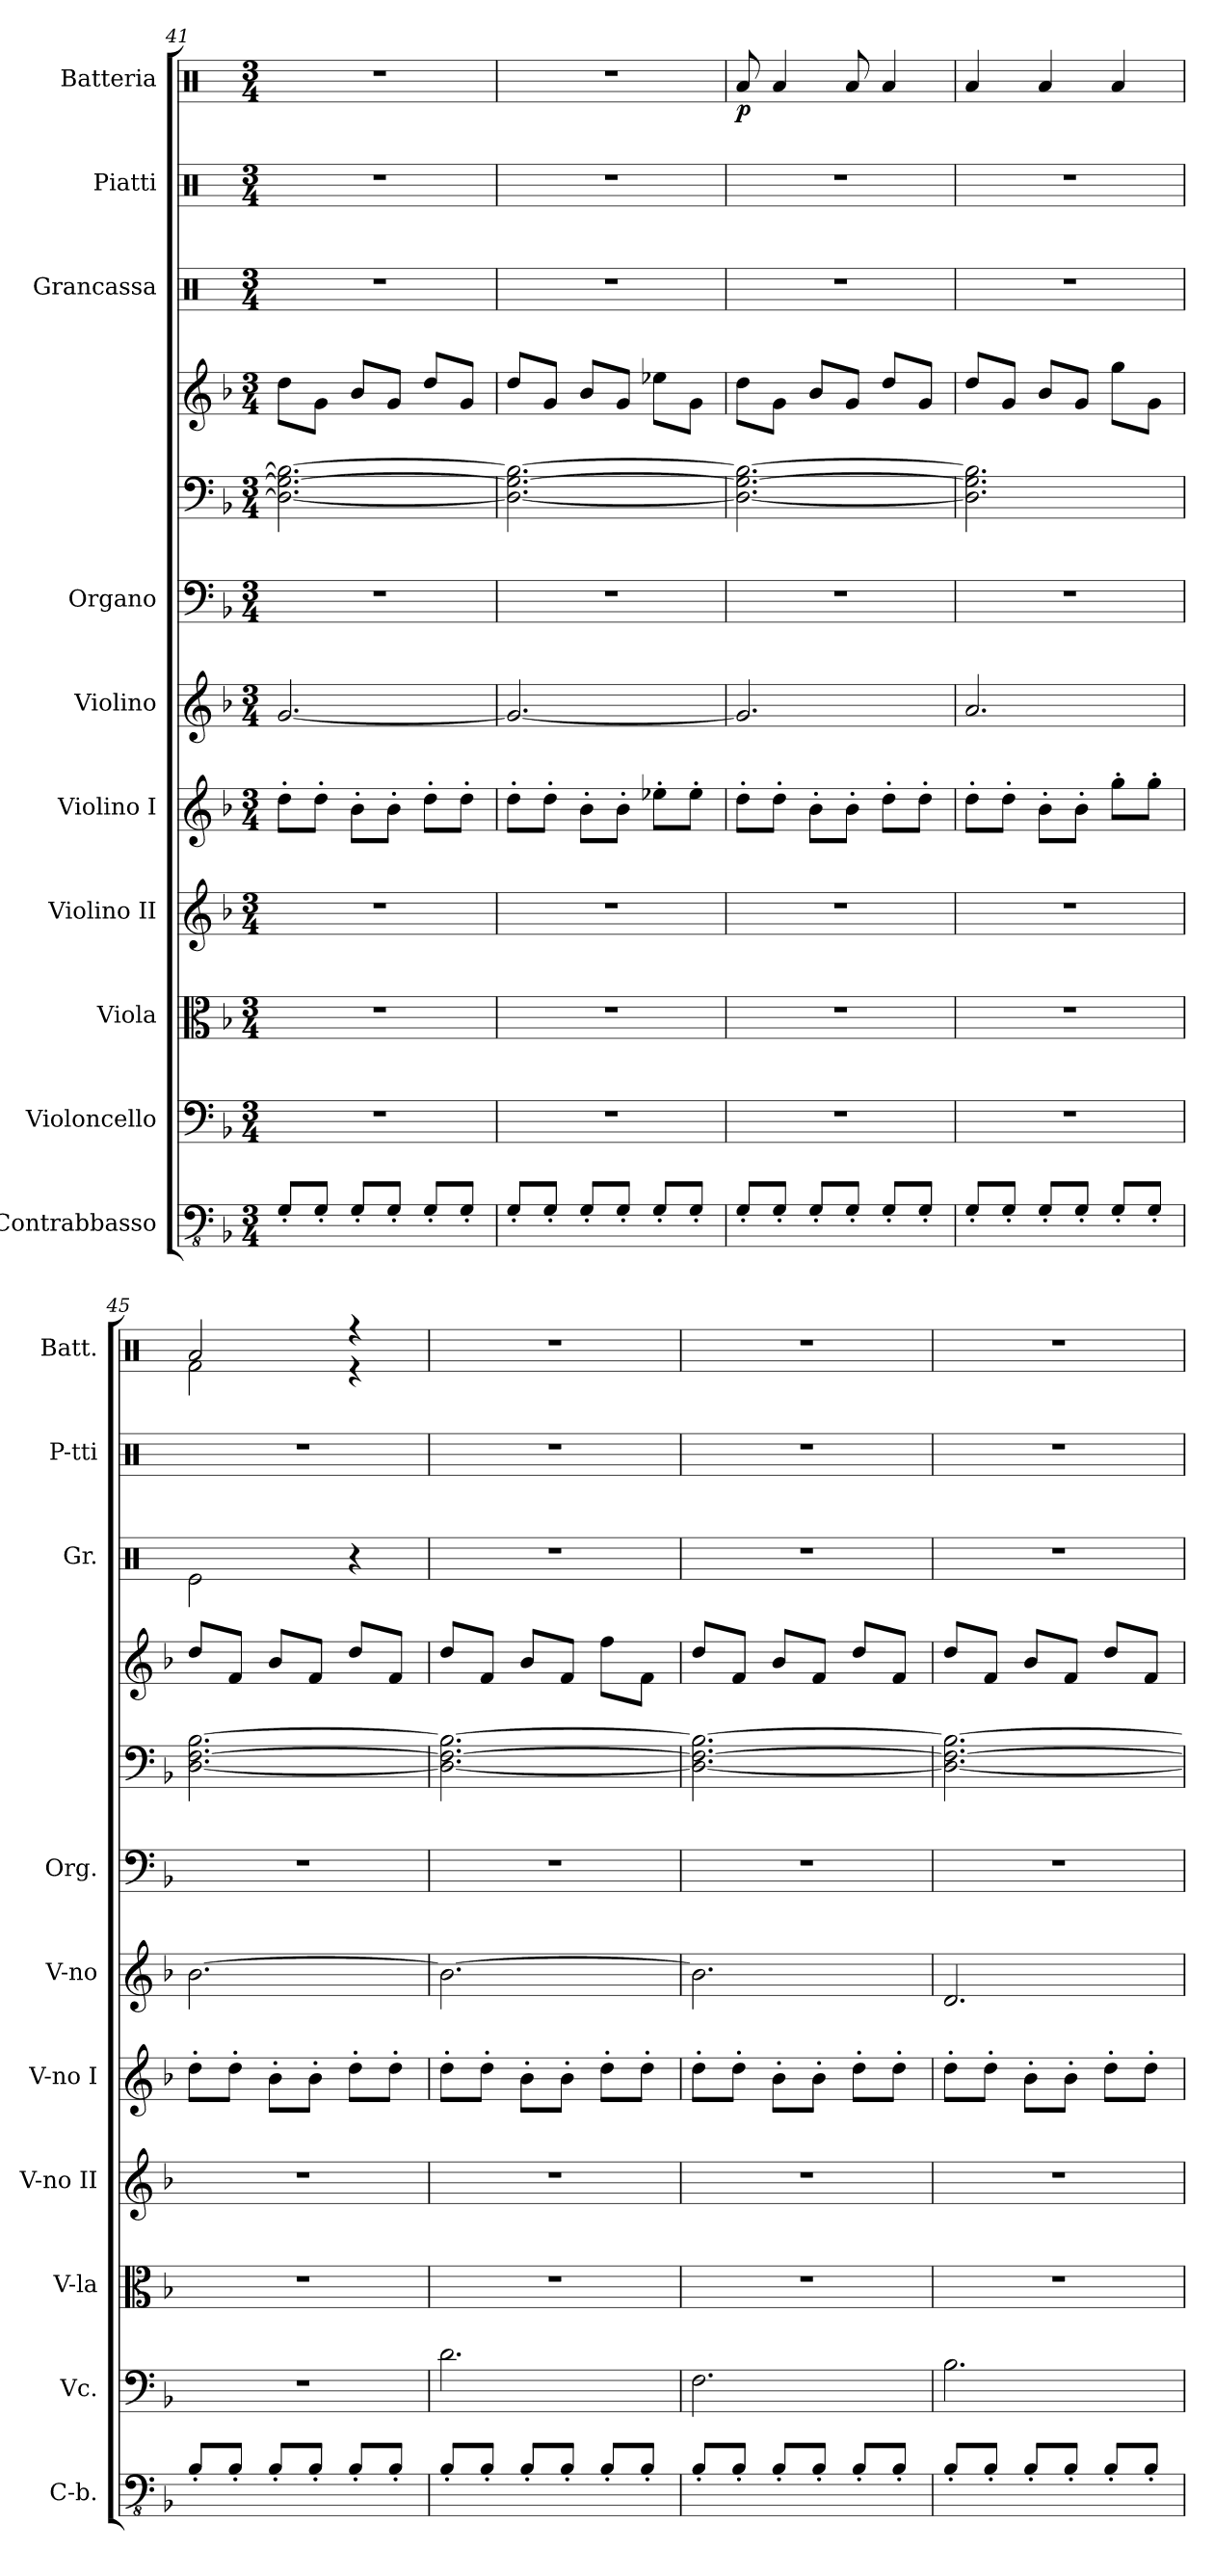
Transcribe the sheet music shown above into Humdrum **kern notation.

**kern	**kern	**kern	**kern	**kern	**kern	**kern	**kern	**kern	**kern	**kern	**kern	**dynam
*part10	*part9	*part8	*part7	*part6	*part5	*part4	*part4	*part4	*part3	*part2	*part1	*part1
*staff12	*staff11	*staff10	*staff9	*staff8	*staff7	*staff6	*staff5	*staff4	*staff3	*staff2	*staff1	*staff1
*I"Contrabbasso	*I"Violoncello	*I"Viola	*I"Violino II	*I"Violino I	*I"Violino	*I"Organo	*	*	*I"Grancassa	*I"Piatti	*I"Batteria	*
*I'C-b.	*I'Vc.	*I'V-la	*I'V-no II	*I'V-no I	*I'V-no	*I'Org.	*	*	*I'Gr.	*I'P-tti	*I'Batt.	*
*clefFv4	*clefF4	*clefC3	*clefG2	*clefG2	*clefG2	*clefF4	*clefF4	*clefG2	*clefX	*clefX	*clefX	*
*ITrd7c12	*	*	*	*	*	*	*	*	*	*	*	*
*k[b-]	*k[b-]	*k[b-]	*k[b-]	*k[b-]	*k[b-]	*k[b-]	*k[b-]	*k[b-]	*k[]	*k[]	*k[]	*
*M3/4	*M3/4	*M3/4	*M3/4	*M3/4	*M3/4	*M3/4	*M3/4	*M3/4	*M3/4	*M3/4	*M3/4	*
=41	=41	=41	=41	=41	=41	=41	=41	=41	=41	=41	=41	=41
8GGG'/L	2.r	2.r	2.r	8dd'\L	[2.g/	2.r	2.D\_ 2.G\_ 2.B-\_	8dd\L	2.r	2.r	2.r	.
8GGG'/J	.	.	.	8dd'\J	.	.	.	8g\J	.	.	.	.
8GGG'/L	.	.	.	8b-'\L	.	.	.	8b-/L	.	.	.	.
8GGG'/J	.	.	.	8b-'\J	.	.	.	8g/J	.	.	.	.
8GGG'/L	.	.	.	8dd'\L	.	.	.	8dd/L	.	.	.	.
8GGG'/J	.	.	.	8dd'\J	.	.	.	8g/J	.	.	.	.
!!LO:PB:g=z
=42	=42	=42	=42	=42	=42	=42	=42	=42	=42	=42	=42	=42
8GGG'/L	2.r	2.r	2.r	8dd'\L	2.g/_	2.r	2.D\_ 2.G\_ 2.B-\_	8dd/L	2.r	2.r	2.r	.
8GGG'/J	.	.	.	8dd'\J	.	.	.	8g/J	.	.	.	.
8GGG'/L	.	.	.	8b-'\L	.	.	.	8b-/L	.	.	.	.
8GGG'/J	.	.	.	8b-'\J	.	.	.	8g/J	.	.	.	.
8GGG'/L	.	.	.	8ee-X'\L	.	.	.	8ee-X\L	.	.	.	.
8GGG'/J	.	.	.	8ee-'\J	.	.	.	8g\J	.	.	.	.
=43	=43	=43	=43	=43	=43	=43	=43	=43	=43	=43	=43	=43
!	!	!	!	!	!	!	!	!	!	!	!	!LO:DY:b
8GGG'/L	2.r	2.r	2.r	8dd'\L	2.g/]	2.r	2.D\_ 2.G\_ 2.B-\_	8dd\L	2.r	2.r	8Ra/	p
8GGG'/J	.	.	.	8dd'\J	.	.	.	8g\J	.	.	4Ra/	.
8GGG'/L	.	.	.	8b-'\L	.	.	.	8b-/L	.	.	.	.
8GGG'/J	.	.	.	8b-'\J	.	.	.	8g/J	.	.	8Ra/	.
8GGG'/L	.	.	.	8dd'\L	.	.	.	8dd/L	.	.	4Ra/	.
8GGG'/J	.	.	.	8dd'\J	.	.	.	8g/J	.	.	.	.
=44	=44	=44	=44	=44	=44	=44	=44	=44	=44	=44	=44	=44
8GGG'/L	2.r	2.r	2.r	8dd'\L	2.a/	2.r	2.D\] 2.G\] 2.B-\]	8dd/L	2.r	2.r	4Ra/	.
8GGG'/J	.	.	.	8dd'\J	.	.	.	8g/J	.	.	.	.
8GGG'/L	.	.	.	8b-'\L	.	.	.	8b-/L	.	.	4Ra/	.
8GGG'/J	.	.	.	8b-'\J	.	.	.	8g/J	.	.	.	.
8GGG'/L	.	.	.	8gg'\L	.	.	.	8gg\L	.	.	4Ra/	.
8GGG'/J	.	.	.	8gg'\J	.	.	.	8g\J	.	.	.	.
=45	=45	=45	=45	=45	=45	=45	=45	=45	=45	=45	=45	=45
*	*	*	*	*	*	*	*	*	*	*	*^	*
8BBB-'/L	2.r	2.r	2.r	8dd'\L	[2.b-\	2.r	[2.D\ [2.F\ [2.B-\	8dd/L	2Re\	2.r	2Ra/	2Rf\	.
8BBB-'/J	.	.	.	8dd'\J	.	.	.	8f/J	.	.	.	.	.
8BBB-'/L	.	.	.	8b-'\L	.	.	.	8b-/L	.	.	.	.	.
8BBB-'/J	.	.	.	8b-'\J	.	.	.	8f/J	.	.	.	.	.
8BBB-'/L	.	.	.	8dd'\L	.	.	.	8dd/L	4r	.	4r	4r	.
8BBB-'/J	.	.	.	8dd'\J	.	.	.	8f/J	.	.	.	.	.
*	*	*	*	*	*	*	*	*	*	*	*v	*v	*
=46	=46	=46	=46	=46	=46	=46	=46	=46	=46	=46	=46	=46
8BBB-'/L	2.d\	2.r	2.r	8dd'\L	2.b-\_	2.r	2.D\_ 2.F\_ 2.B-\_	8dd/L	2.r	2.r	2.r	.
8BBB-'/J	.	.	.	8dd'\J	.	.	.	8f/J	.	.	.	.
8BBB-'/L	.	.	.	8b-'\L	.	.	.	8b-/L	.	.	.	.
8BBB-'/J	.	.	.	8b-'\J	.	.	.	8f/J	.	.	.	.
8BBB-'/L	.	.	.	8dd'\L	.	.	.	8ff\L	.	.	.	.
8BBB-'/J	.	.	.	8dd'\J	.	.	.	8f\J	.	.	.	.
!!LO:PB:g=z
=47	=47	=47	=47	=47	=47	=47	=47	=47	=47	=47	=47	=47
8BBB-'/L	2.F\	2.r	2.r	8dd'\L	2.b-\]	2.r	2.D\_ 2.F\_ 2.B-\_	8dd/L	2.r	2.r	2.r	.
8BBB-'/J	.	.	.	8dd'\J	.	.	.	8f/J	.	.	.	.
8BBB-'/L	.	.	.	8b-'\L	.	.	.	8b-/L	.	.	.	.
8BBB-'/J	.	.	.	8b-'\J	.	.	.	8f/J	.	.	.	.
8BBB-'/L	.	.	.	8dd'\L	.	.	.	8dd/L	.	.	.	.
8BBB-'/J	.	.	.	8dd'\J	.	.	.	8f/J	.	.	.	.
=48	=48	=48	=48	=48	=48	=48	=48	=48	=48	=48	=48	=48
8BBB-'/L	2.B-\	2.r	2.r	8dd'\L	2.d/	2.r	2.D\_ 2.F\_ 2.B-\_	8dd/L	2.r	2.r	2.r	.
8BBB-'/J	.	.	.	8dd'\J	.	.	.	8f/J	.	.	.	.
8BBB-'/L	.	.	.	8b-'\L	.	.	.	8b-/L	.	.	.	.
8BBB-'/J	.	.	.	8b-'\J	.	.	.	8f/J	.	.	.	.
8BBB-'/L	.	.	.	8dd'\L	.	.	.	8dd/L	.	.	.	.
8BBB-'/J	.	.	.	8dd'\J	.	.	.	8f/J	.	.	.	.
=	=	=	=	=	=	=	=	=	=	=	=	=
*-	*-	*-	*-	*-	*-	*-	*-	*-	*-	*-	*-	*-
